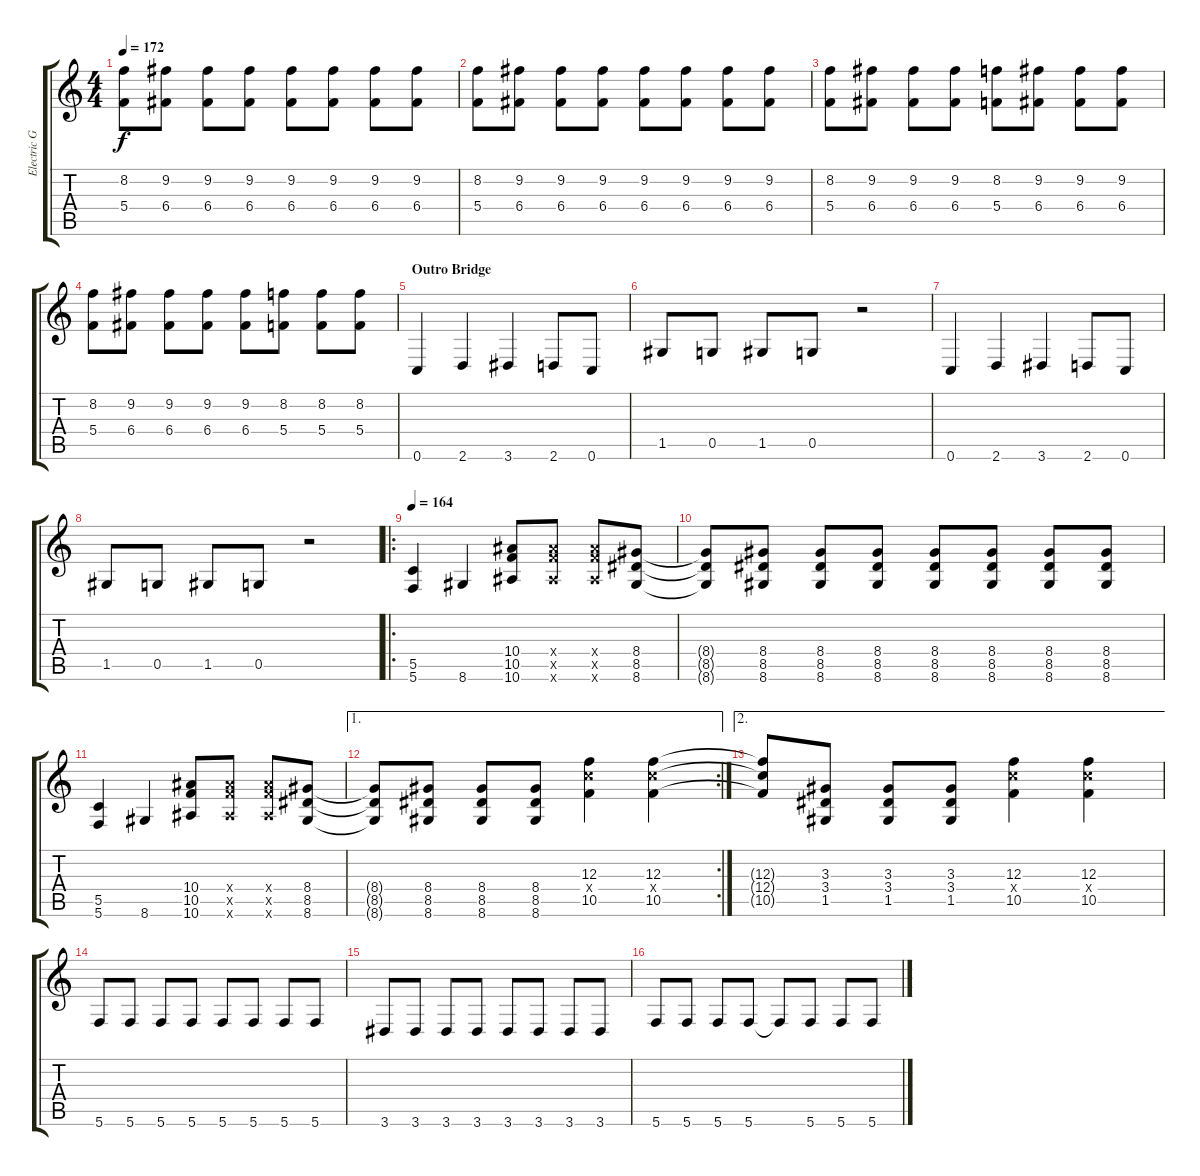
\track ("Electric Guitar I" "Electric G") {instrument electricguitarclean}
\staff {score tabs}
\tuning (D4 A3 F3 C3 G2 C2) {hide}
\ts (4 4)
\tempo 172
\clef g2
\ks c
(8.2 5.4).8{dy f} (9.2 6.4).8 (9.2 6.4).8 (9.2 6.4).8 (9.2 6.4).8 (9.2 6.4).8 (9.2 6.4).8 (9.2 6.4).8 |
(8.2 5.4).8 (9.2 6.4).8 (9.2 6.4).8 (9.2 6.4).8 (9.2 6.4).8 (9.2 6.4).8 (9.2 6.4).8 (9.2 6.4).8 |
(8.2 5.4).8 (9.2 6.4).8 (9.2 6.4).8 (9.2 6.4).8 (8.2 5.4).8 (9.2 6.4).8 (9.2 6.4).8 (9.2 6.4).8 |
(8.2 5.4).8 (9.2 6.4).8 (9.2 6.4).8 (9.2 6.4).8 (9.2 6.4).8 (8.2 5.4).8 (8.2 5.4).8 (8.2 5.4).8 |
\section ("" "Outro Bridge")
0.6.4 2.6.4 3.6.4 2.6.8 0.6.8 |
1.5.8 0.5.8 1.5.8 0.5.8 r.2 |
0.6.4 2.6.4 3.6.4 2.6.8 0.6.8 |
1.5.8 0.5.8 1.5.8 0.5.8 r.2 |
\ro
\tempo 164
(5.5 5.6).4 8.6.4 (10.4 10.5 10.6).8 (10.4{x} 10.5{x} 10.6{x}).8 (10.4{x} 10.5{x} 10.6{x}).8 (8.4 8.5 8.6).8 |
(8.4{t} 8.5{t} 8.6{t}).8 (8.4 8.5 8.6).8 (8.4 8.5 8.6).8 (8.4 8.5 8.6).8 (8.4 8.5 8.6).8 (8.4 8.5 8.6).8 (8.4 8.5 8.6).8 (8.4 8.5 8.6).8 |
(5.5 5.6).4 8.6.4 (10.4 10.5 10.6).8 (10.4{x} 10.5{x} 10.6{x}).8 (10.4{x} 10.5{x} 10.6{x}).8 (8.4 8.5 8.6).8 |
\ae 1
\rc 2
(8.4{t} 8.5{t} 8.6{t}).8 (8.4 8.5 8.6).8 (8.4 8.5 8.6).8 (8.4 8.5 8.6).8 (12.3 12.4{x} 10.5).4 (12.3 12.4{x} 10.5).4 |
\ae 2
(12.3{t} 12.4{t} 10.5{t}).8 (3.3 3.4 1.5).8 (3.3 3.4 1.5).8 (3.3 3.4 1.5).8 (12.3 12.4{x} 10.5).4 (12.3 12.4{x} 10.5).4 |
5.6.8 5.6.8 5.6.8 5.6.8 5.6.8 5.6.8 5.6.8 5.6.8 |
3.6.8 3.6.8 3.6.8 3.6.8 3.6.8 3.6.8 3.6.8 3.6.8 |
5.6.8 5.6.8 5.6.8 5.6.8 5.6{t}.8 5.6.8 5.6.8 5.6.8
